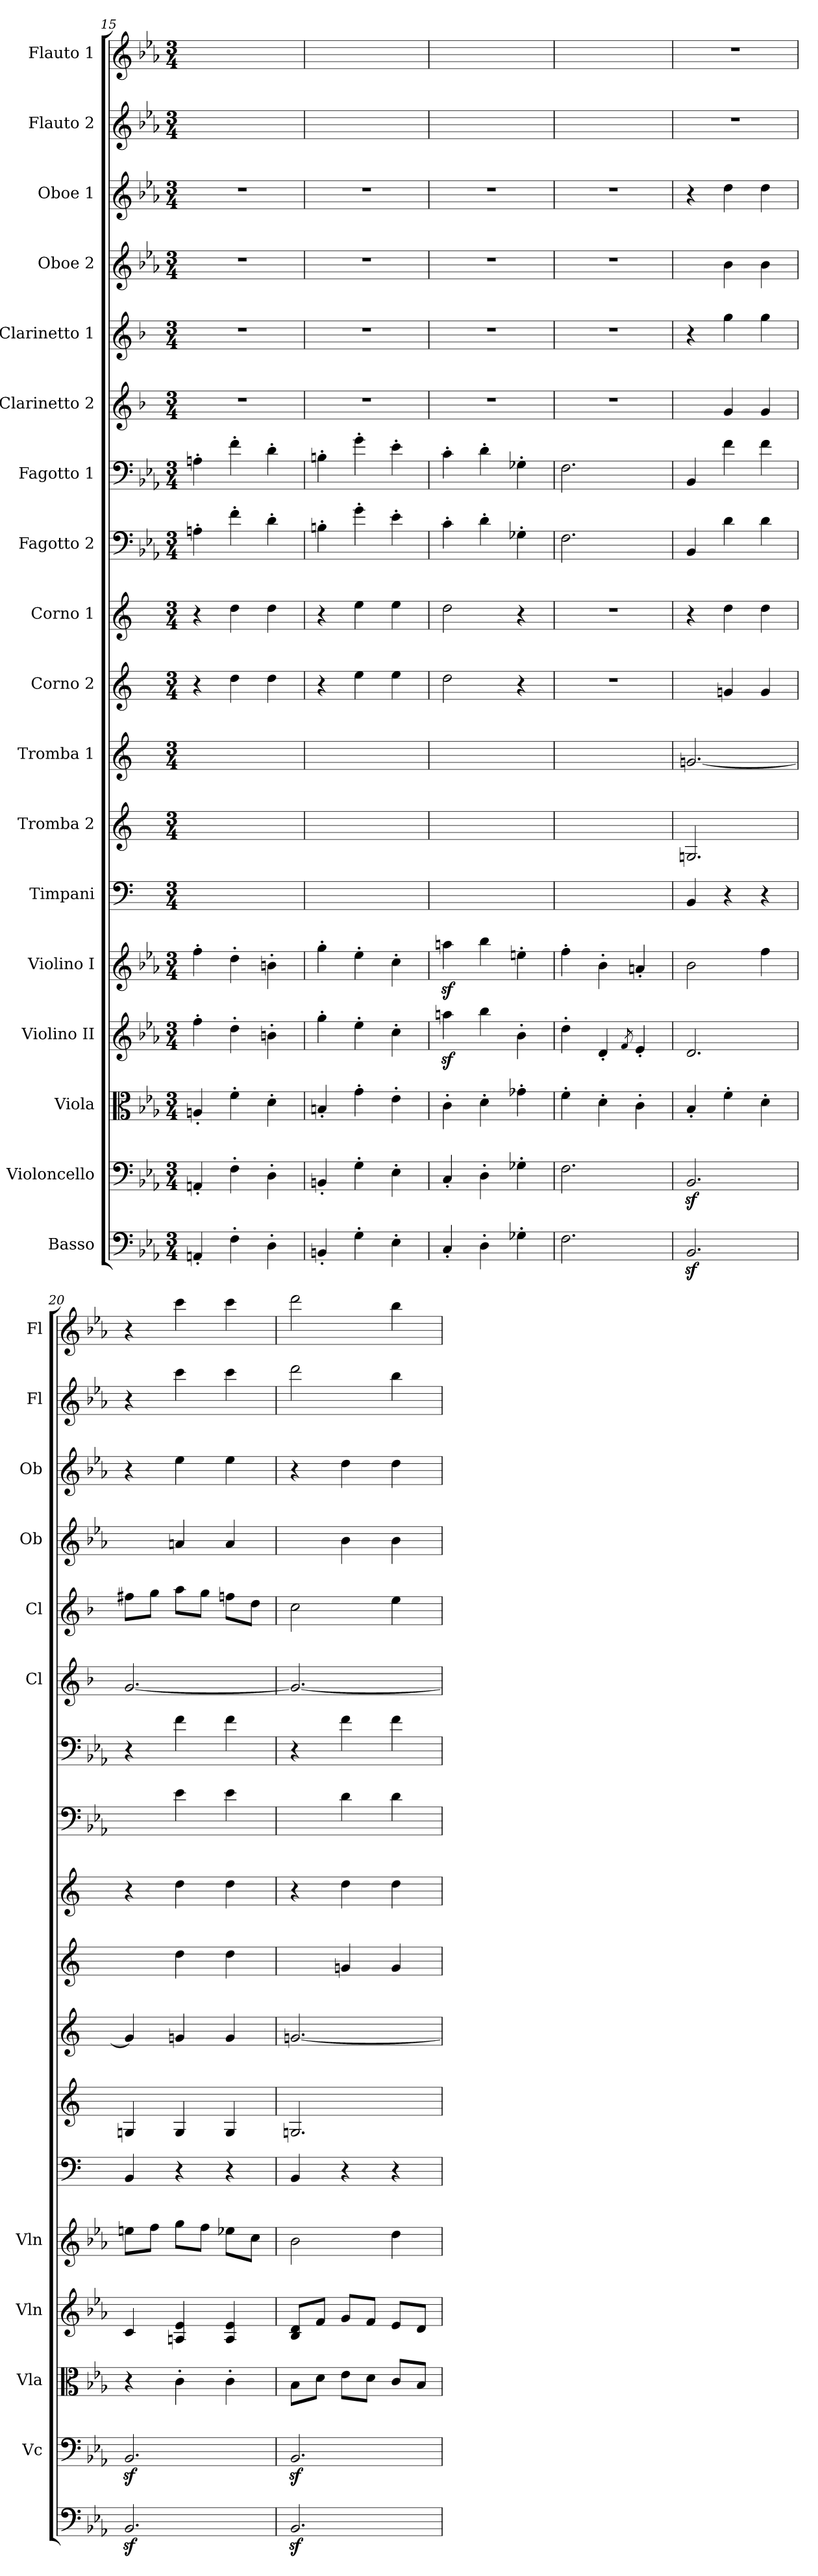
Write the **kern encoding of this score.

**kern	**kern	**kern	**kern	**kern	**kern	**kern	**kern	**kern	**kern	**kern	**kern	**kern	**kern	**kern	**kern	**kern	**kern
*part18	*part17	*part16	*part15	*part14	*part13	*part12	*part11	*part10	*part9	*part8	*part7	*part6	*part5	*part4	*part3	*part2	*part1
*staff18	*staff17	*staff16	*staff15	*staff14	*staff13	*staff12	*staff11	*staff10	*staff9	*staff8	*staff7	*staff6	*staff5	*staff4	*staff3	*staff2	*staff1
*I"Basso	*I"Violoncello	*I"Viola	*I"Violino II	*I"Violino I	*I"Timpani	*I"Tromba 2	*I"Tromba 1	*I"Corno 2	*I"Corno 1	*I"Fagotto 2	*I"Fagotto 1	*I"Clarinetto 2	*I"Clarinetto 1	*I"Oboe 2	*I"Oboe 1	*I"Flauto 2	*I"Flauto 1
*	*I'Vc	*I'Vla	*I'Vln	*I'Vln	*	*	*	*	*	*	*	*I'Cl	*I'Cl	*I'Ob	*I'Ob	*I'Fl	*I'Fl
*clefF4	*clefF4	*clefC3	*clefG2	*clefG2	*clefF4	*clefG2	*clefG2	*clefG2	*clefG2	*clefF4	*clefF4	*clefG2	*clefG2	*clefG2	*clefG2	*clefG2	*clefG2
*ITrd7c12	*	*	*	*	*	*ITrd-2c-3	*ITrd-2c-3	*ITrd5c9	*ITrd5c9	*	*	*ITrd1c2	*ITrd1c2	*	*	*	*
*k[b-e-a-]	*k[b-e-a-]	*k[b-e-a-]	*k[b-e-a-]	*k[b-e-a-]	*	*	*	*	*	*k[b-e-a-]	*k[b-e-a-]	*k[b-e-a-]	*k[b-e-a-]	*k[b-e-a-]	*k[b-e-a-]	*k[b-e-a-]	*k[b-e-a-]
*M3/4	*M3/4	*M3/4	*M3/4	*M3/4	*M3/4	*M3/4	*M3/4	*M3/4	*M3/4	*M3/4	*M3/4	*M3/4	*M3/4	*M3/4	*M3/4	*M3/4	*M3/4
=15	=15	=15	=15	=15	=15	=15	=15	=15	=15	=15	=15	=15	=15	=15	=15	=15	=15
4AAAn'	4AAn'	4An'	4ff'	4ff'	2.ryy	2.ryy	2.ryy	4r	4r	4An'	4An'	2.r	2.r	2.r	2.r	2.ryy	2.ryy
4FF'	4F'	4f'	4dd'	4dd'	.	.	.	4f	4f	4f'	4f'	.	.	.	.	.	.
4DD'	4D'	4d'	4bn'	4bn'	.	.	.	4f	4f	4d'	4d'	.	.	.	.	.	.
=16	=16	=16	=16	=16	=16	=16	=16	=16	=16	=16	=16	=16	=16	=16	=16	=16	=16
4BBBn'	4BBn'	4Bn'	4gg'	4gg'	2.ryy	2.ryy	2.ryy	4r	4r	4Bn'	4Bn'	2.r	2.r	2.r	2.r	2.ryy	2.ryy
4GG'	4G'	4g'	4ee-'	4ee-'	.	.	.	4g	4g	4g'	4g'	.	.	.	.	.	.
4EE-'	4E-'	4e-'	4cc'	4cc'	.	.	.	4g	4g	4e-'	4e-'	.	.	.	.	.	.
=17	=17	=17	=17	=17	=17	=17	=17	=17	=17	=17	=17	=17	=17	=17	=17	=17	=17
4CC'	4C'	4c'	4aanz	4aanz	2.ryy	2.ryy	2.ryy	2f	2f	4c'	4c'	2.r	2.r	2.r	2.r	2.ryy	2.ryy
4DD'	4D'	4d'	4bb-	4bb-	.	.	.	.	.	4d'	4d'	.	.	.	.	.	.
4GG-X'	4G-X'	4g-X'	4b-'	4een'	.	.	.	4r	4r	4G-X'	4G-X'	.	.	.	.	.	.
=18	=18	=18	=18	=18	=18	=18	=18	=18	=18	=18	=18	=18	=18	=18	=18	=18	=18
2.FF	2.F	4f'	4dd'	4ff'	2.ryy	2.ryy	2.ryy	2.r	2.r	2.F	2.F	2.r	2.r	2.r	2.r	2.ryy	2.ryy
.	.	4d'	4d'	4b-'	.	.	.	.	.	.	.	.	.	.	.	.	.
.	.	.	8qf	.	.	.	.	.	.	.	.	.	.	.	.	.	.
.	.	4c'	4e-'	4an'	.	.	.	.	.	.	.	.	.	.	.	.	.
=19	=19	=19	=19	=19	=19	=19	=19	=19	=19	=19	=19	=19	=19	=19	=19	=19	=19
2.BBB-z	2.BB-z	4B-'	2.d	2b-	4BB	2.B-X	[2.b-X	4ryy	4r	4BB-	4BB-	4ryy	4r	4ryy	4r	2.r	2.r
.	.	4f'	.	.	4r	.	.	4B-X	4f	4d	4f	4f	4ff	4b-	4dd	.	.
.	.	4d'	.	4ff	4r	.	.	4B-	4f	4d	4f	4f	4ff	4b-	4dd	.	.
=20	=20	=20	=20	=20	=20	=20	=20	=20	=20	=20	=20	=20	=20	=20	=20	=20	=20
2.BBB-z	2.BB-z	4r	4c	8een\L	4BB	4B-X	4b-]	4ryy	4r	4ryy	4r	[2.f	8een\L	4ryy	4r	4r	4r
.	.	.	.	8ff\J	.	.	.	.	.	.	.	.	8ff\J	.	.	.	.
.	.	4c'	4An 4e-	8gg\L	4r	4B-	4b-X	4f	4f	4e-	4f	.	8gg\L	4an	4ee-	4ccc	4ccc
.	.	.	.	8ff\J	.	.	.	.	.	.	.	.	8ff\J	.	.	.	.
.	.	4c'	4A 4e-	8ee-X\L	4r	4B-	4b-	4f	4f	4e-	4f	.	8ee-X\L	4a	4ee-	4ccc	4ccc
.	.	.	.	8cc\J	.	.	.	.	.	.	.	.	8cc\J	.	.	.	.
=21	=21	=21	=21	=21	=21	=21	=21	=21	=21	=21	=21	=21	=21	=21	=21	=21	=21
2.BBB-z	2.BB-z	8B-\L	8B-/ 8d/L	2b-	4BB	2.B-X	[2.b-X	4ryy	4r	4ryy	4r	2.f_	2b-	4ryy	4r	2ddd	2ddd
.	.	8d\J	8f/J	.	.	.	.	.	.	.	.	.	.	.	.	.	.
.	.	8e-\L	8g/L	.	4r	.	.	4B-X	4f	4d	4f	.	.	4b-	4dd	.	.
.	.	8d\J	8f/J	.	.	.	.	.	.	.	.	.	.	.	.	.	.
.	.	8c/L	8e-/L	4dd	4r	.	.	4B-	4f	4d	4f	.	4dd	4b-	4dd	4bb-	4bb-
.	.	8B-/J	8d/J	.	.	.	.	.	.	.	.	.	.	.	.	.	.
=	=	=	=	=	=	=	=	=	=	=	=	=	=	=	=	=	=
*-	*-	*-	*-	*-	*-	*-	*-	*-	*-	*-	*-	*-	*-	*-	*-	*-	*-
